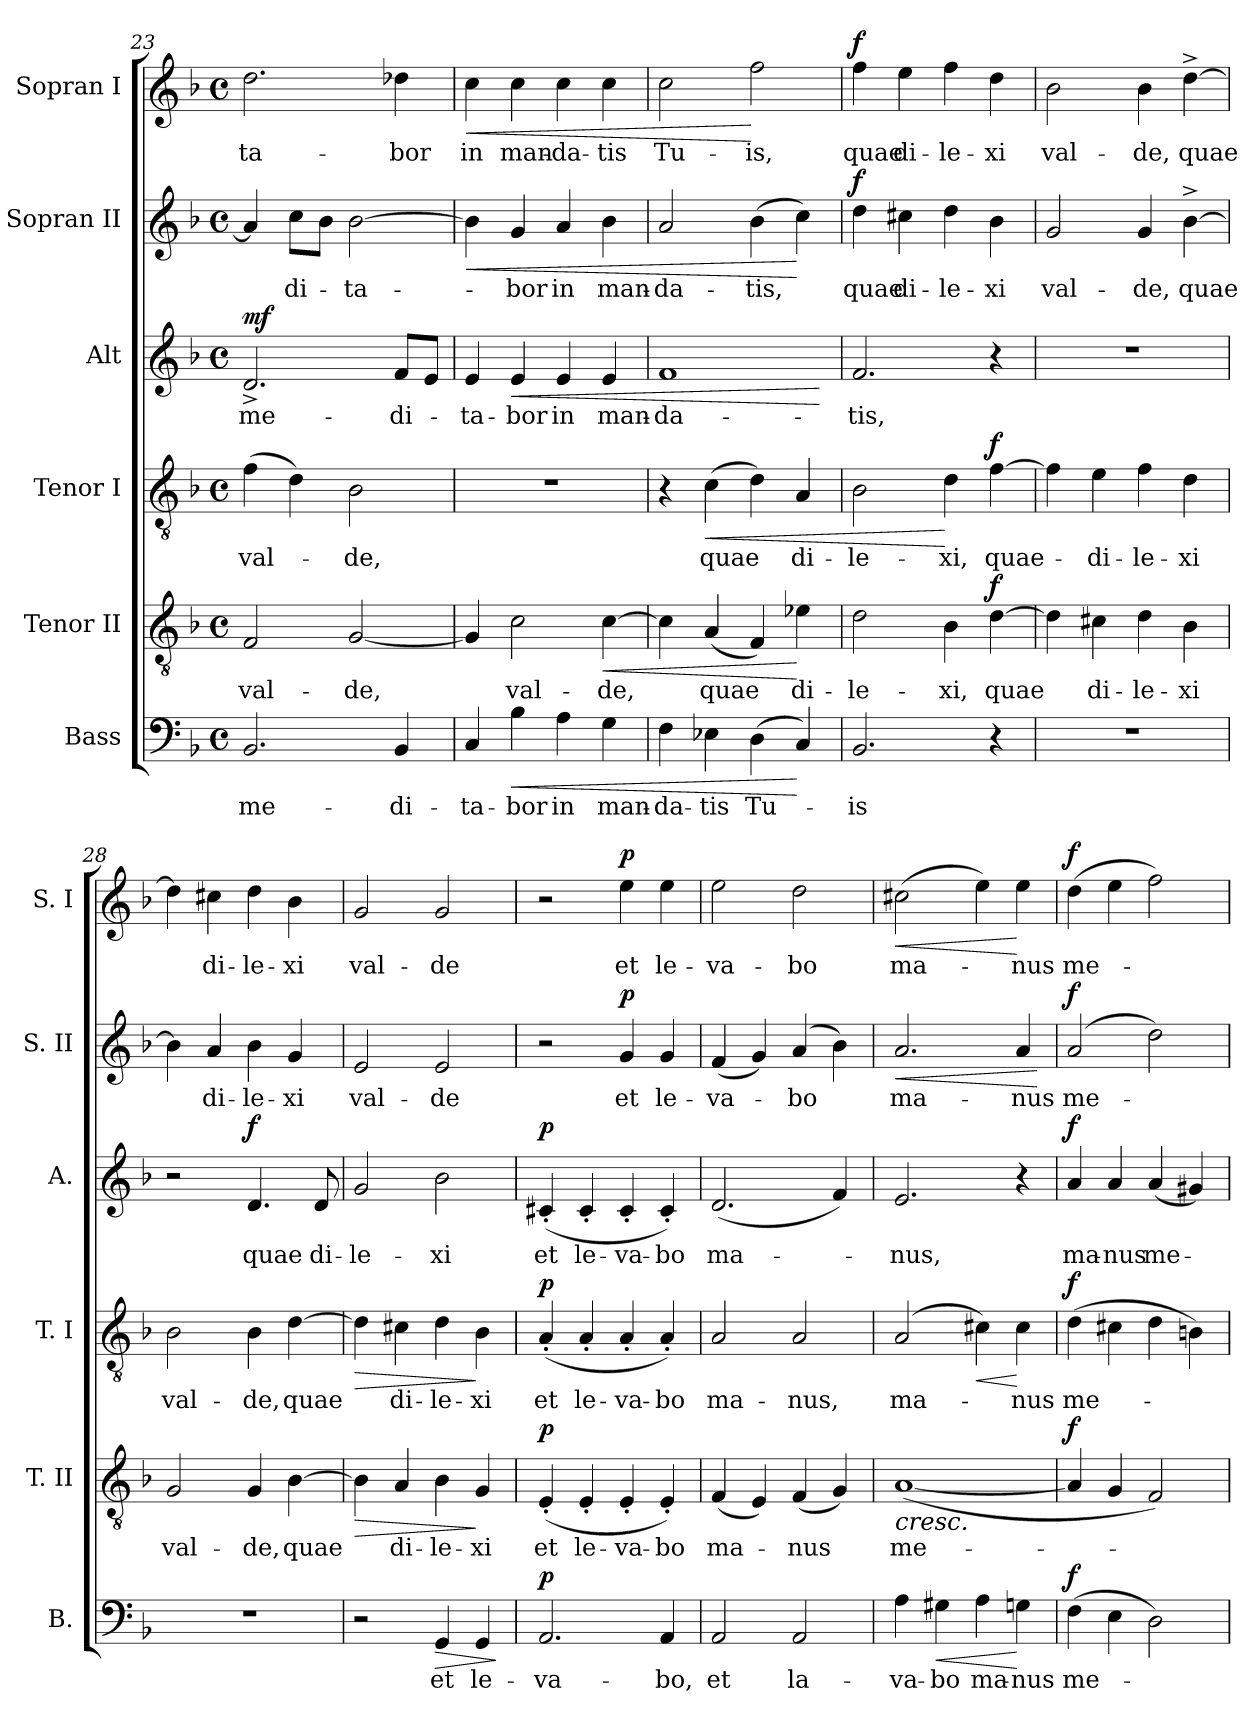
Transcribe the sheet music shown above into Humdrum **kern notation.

**kern	**text	**dynam	**kern	**text	**dynam	**kern	**text	**dynam	**kern	**text	**dynam	**kern	**text	**dynam	**kern	**text	**dynam
*part6	*part6	*part6	*part5	*part5	*part5	*part4	*part4	*part4	*part3	*part3	*part3	*part2	*part2	*part2	*part1	*part1	*part1
*staff6	*staff6	*staff6	*staff5	*staff5	*staff5	*staff4	*staff4	*staff4	*staff3	*staff3	*staff3	*staff2	*staff2	*staff2	*staff1	*staff1	*staff1
*I"Bass	*	*	*I"Tenor II	*	*	*I"Tenor I	*	*	*I"Alt	*	*	*I"Sopran II	*	*	*I"Sopran I	*	*
*I'B.	*	*	*I'T. II	*	*	*I'T. I	*	*	*I'A.	*	*	*I'S. II	*	*	*I'S. I	*	*
*clefF4	*	*	*clefGv2	*	*	*clefGv2	*	*	*clefG2	*	*	*clefG2	*	*	*clefG2	*	*
*k[b-]	*	*	*k[b-]	*	*	*k[b-]	*	*	*k[b-]	*	*	*k[b-]	*	*	*k[b-]	*	*
*F:	*	*	*F:	*	*	*F:	*	*	*F:	*	*	*F:	*	*	*F:	*	*
*M4/4	*	*	*M4/4	*	*	*M4/4	*	*	*M4/4	*	*	*M4/4	*	*	*M4/4	*	*
*met(c)	*	*	*met(c)	*	*	*met(c)	*	*	*met(c)	*	*	*met(c)	*	*	*met(c)	*	*
=23	=23	=23	=23	=23	=23	=23	=23	=23	=23	=23	=23	=23	=23	=23	=23	=23	=23
!	!LO:LY:b	!	!	!LO:LY:b	!	!	!LO:LY:b	!	!	!LO:LY:b	!LO:DY:a	!	!	!	!	!LO:LY:b	!
2.BB-/	me-	.	2F/	val-	.	(>4f\	val-	.	2.d^</	me-	mf	4a/]	.	.	2.dd\	-ta-	.
!	!	!	!	!	!	!	!	!	!	!	!	!	!LO:LY:b	!	!	!	!
.	.	.	.	.	.	4d\)	.	.	.	.	.	8cc\L	-di-	.	.	.	.
.	.	.	.	.	.	.	.	.	.	.	.	8b-\J	.	.	.	.	.
!	!	!	!	!LO:LY:b	!	!	!LO:LY:b	!	!	!	!	!	!LO:LY:b	!	!	!	!
.	.	.	[2G/	-de,	.	2B-\	-de,	.	.	.	.	[2b-\	-ta-	.	.	.	.
!	!LO:LY:b	!	!	!	!	!	!	!	!	!LO:LY:b	!	!	!	!	!	!LO:LY:b	!
4BB-/	-di-	.	.	.	.	.	.	.	8f/L	-di-	.	.	.	.	4dd-X\	-bor	.
.	.	.	.	.	.	.	.	.	8e/J	.	.	.	.	.	.	.	.
=24	=24	=24	=24	=24	=24	=24	=24	=24	=24	=24	=24	=24	=24	=24	=24	=24	=24
!	!LO:LY:b	!	!	!	!	!	!	!	!	!LO:LY:b	!	!	!	!LO:HP:b	!	!LO:LY:b	!LO:HP:b
4C/	-ta-	.	4G/]	.	.	1r	.	.	4e/	-ta-	.	4b-\]	.	<	4cc\	in	<
!	!LO:LY:b	!LO:HP:b	!	!LO:LY:b	!	!	!	!	!	!LO:LY:b	!LO:HP:b	!	!LO:LY:b	!	!	!LO:LY:b	!
4B-\	-bor	<	2c\	val-	.	.	.	.	4e/	-bor	<	4g/	-bor	.	4cc\	man-	.
!	!LO:LY:b	!	!	!	!	!	!	!	!	!LO:LY:b	!	!	!LO:LY:b	!	!	!LO:LY:b	!
4A\	in	.	.	.	.	.	.	.	4e/	in	.	4a/	in	.	4cc\	-da-	.
!	!LO:LY:b	!	!	!LO:LY:b	!LO:HP:b	!	!	!	!	!LO:LY:b	!	!	!LO:LY:b	!	!	!LO:LY:b	!
4G\	man-	.	[4c\	-de,	<	.	.	.	4e/	man-	.	4b-\	man-	.	4cc\	-tis	.
=25	=25	=25	=25	=25	=25	=25	=25	=25	=25	=25	=25	=25	=25	=25	=25	=25	=25
!	!LO:LY:b	!	!	!	!	!	!	!	!	!LO:LY:b	!	!	!LO:LY:b	!	!	!LO:LY:b	!
4F\	-da-	.	4c\]	.	.	4r	.	.	1f	-da-	.	2a/	-da-	.	2cc\	Tu-	.
!	!LO:LY:b	!	!	!LO:LY:b	!	!	!LO:LY:b	!LO:HP:b	!	!	!	!	!	!	!	!	!
4E-X\	-tis	.	(<4A/	quae	.	(>4c\	quae	<	.	.	.	.	.	.	.	.	.
!	!LO:LY:b	!	!	!	!	!	!	!	!	!	!	!	!LO:LY:b	!	!	!LO:LY:b	!
(>4D\	Tu-	.	4F/)	.	.	4d\)	.	.	.	.	.	(>4b-\	-tis,	.	2ff\	-is,	[
!	!	!	!	!LO:LY:b	!	!	!LO:LY:b	!	!	!	!	!	!	!	!	!	!
4C/)	.	[	4e-X\	di-	[	4A/	di-	.	.	.	.	4cc\)	.	[	.	.	.
.	.	.	.	.	.	.	.	.	.	.	[	.	.	.	.	.	.
=26	=26	=26	=26	=26	=26	=26	=26	=26	=26	=26	=26	=26	=26	=26	=26	=26	=26
!	!LO:LY:b	!	!	!LO:LY:b	!	!	!LO:LY:b	!	!	!LO:LY:b	!	!	!LO:LY:b	!LO:DY:a	!	!LO:LY:b	!LO:DY:a
2.BB-/	-is	.	2d\	-le-	.	2B-\	-le-	.	2.f/	-tis,	.	4dd\	quae	f	4ff\	quae	f
!	!	!	!	!	!	!	!	!	!	!	!	!	!LO:LY:b	!	!	!LO:LY:b	!
.	.	.	.	.	.	.	.	.	.	.	.	4cc#X\	di-	.	4ee\	di-	.
!	!	!	!	!LO:LY:b	!	!	!LO:LY:b	!	!	!	!	!	!LO:LY:b	!	!	!LO:LY:b	!
.	.	.	4B-\	-xi,	.	4d\	-xi,	[	.	.	.	4dd\	-le-	.	4ff\	-le-	.
!	!	!	!	!LO:LY:b	!LO:DY:a	!	!LO:LY:b	!LO:DY:a	!	!	!	!	!LO:LY:b	!	!	!LO:LY:b	!
4r	.	.	[4d\	quae	f	[4f\	quae-	f	4r	.	.	4b-\	-xi	.	4dd\	-xi	.
!!LO:LB:g=z
=27	=27	=27	=27	=27	=27	=27	=27	=27	=27	=27	=27	=27	=27	=27	=27	=27	=27
!	!	!	!	!	!	!	!	!	!	!	!	!	!LO:LY:b	!	!	!LO:LY:b	!
1r	.	.	4d\]	.	.	4f\]	.	.	1r	.	.	2g/	val-	.	2b-\	val-	.
!	!	!	!	!LO:LY:b	!	!	!LO:LY:b	!	!	!	!	!	!	!	!	!	!
.	.	.	4c#X\	di-	.	4e\	-di-	.	.	.	.	.	.	.	.	.	.
!	!	!	!	!LO:LY:b	!	!	!LO:LY:b	!	!	!	!	!	!LO:LY:b	!	!	!LO:LY:b	!
.	.	.	4d\	-le-	.	4f\	-le-	.	.	.	.	4g/	-de,	.	4b-\	-de,	.
!	!	!	!	!LO:LY:b	!	!	!LO:LY:b	!	!	!	!	!	!LO:LY:b	!	!	!LO:LY:b	!
.	.	.	4B-\	-xi	.	4d\	-xi	.	.	.	.	[4b-^>\	quae	.	[4dd^>\	quae	.
=28	=28	=28	=28	=28	=28	=28	=28	=28	=28	=28	=28	=28	=28	=28	=28	=28	=28
!	!	!	!	!LO:LY:b	!	!	!LO:LY:b	!	!	!	!	!	!	!	!	!	!
1r	.	.	2G/	val-	.	2B-\	val-	.	2r	.	.	4b-\]	.	.	4dd\]	.	.
!	!	!	!	!	!	!	!	!	!	!	!	!	!LO:LY:b	!	!	!LO:LY:b	!
.	.	.	.	.	.	.	.	.	.	.	.	4a/	di-	.	4cc#X\	di-	.
!	!	!	!	!LO:LY:b	!	!	!LO:LY:b	!	!	!LO:LY:b	!LO:DY:a	!	!LO:LY:b	!	!	!LO:LY:b	!
.	.	.	4G/	-de,	.	4B-\	-de,	.	4.d/	quae	f	4b-\	-le-	.	4dd\	-le-	.
!	!	!	!	!LO:LY:b	!	!	!LO:LY:b	!	!	!	!	!	!LO:LY:b	!	!	!LO:LY:b	!
.	.	.	[4B-\	quae	.	[4d\	quae	.	.	.	.	4g/	-xi	.	4b-\	-xi	.
!	!	!	!	!	!	!	!	!	!	!LO:LY:b	!	!	!	!	!	!	!
.	.	.	.	.	.	.	.	.	8d/	di-	.	.	.	.	.	.	.
=29	=29	=29	=29	=29	=29	=29	=29	=29	=29	=29	=29	=29	=29	=29	=29	=29	=29
!	!	!	!	!	!LO:HP:b	!	!	!LO:HP:b	!	!LO:LY:b	!	!	!LO:LY:b	!	!	!LO:LY:b	!
2r	.	.	4B-\]	.	>	4d\]	.	>	2g/	-le-	.	2e/	val-	.	2g/	val-	.
!	!	!	!	!LO:LY:b	!	!	!LO:LY:b	!	!	!	!	!	!	!	!	!	!
.	.	.	4A/	di-	.	4c#X\	di-	.	.	.	.	.	.	.	.	.	.
!	!LO:LY:b	!LO:HP:b	!	!LO:LY:b	!	!	!LO:LY:b	!	!	!LO:LY:b	!	!	!LO:LY:b	!	!	!LO:LY:b	!
4GG/	et	>	4B-\	-le-	.	4d\	-le-	.	2b-\	-xi	.	2e/	-de	.	2g/	-de	.
!	!LO:LY:b	!	!	!LO:LY:b	!	!	!LO:LY:b	!	!	!	!	!	!	!	!	!	!
4GG/	le-	.	4G/	-xi	]	4B-\	-xi	]	.	.	.	.	.	.	.	.	.
.	.	]	.	.	.	.	.	.	.	.	.	.	.	.	.	.	.
=30	=30	=30	=30	=30	=30	=30	=30	=30	=30	=30	=30	=30	=30	=30	=30	=30	=30
!	!LO:LY:b	!LO:DY:a	!	!LO:LY:b	!LO:DY:a	!	!LO:LY:b	!LO:DY:a	!	!LO:LY:b	!LO:DY:a	!	!	!	!	!	!
2.AA/	-va-	p	(>4E'</	et	p	(>4A'</	et	p	(4c#X'</	et	p	2r	.	.	2r	.	.
!	!	!	!	!LO:LY:b	!	!	!LO:LY:b	!	!	!LO:LY:b	!	!	!	!	!	!	!
.	.	.	4E'</	le-	.	4A'</	le-	.	4c#'</	le-	.	.	.	.	.	.	.
!	!	!	!	!LO:LY:b	!	!	!LO:LY:b	!	!	!LO:LY:b	!	!	!LO:LY:b	!LO:DY:a	!	!LO:LY:b	!LO:DY:a
.	.	.	4E'</	-va-	.	4A'</	-va-	.	4c#'</	-va-	.	4g/	et	p	4ee\	et	p
!	!LO:LY:b	!	!	!LO:LY:b	!	!	!LO:LY:b	!	!	!LO:LY:b	!	!	!LO:LY:b	!	!	!LO:LY:b	!
4AA/	-bo,	.	4E'</)	-bo	.	4A'</)	-bo	.	4c#'</)	-bo	.	4g/	le-	.	4ee\	le-	.
=31	=31	=31	=31	=31	=31	=31	=31	=31	=31	=31	=31	=31	=31	=31	=31	=31	=31
!	!LO:LY:b	!	!	!LO:LY:b	!	!	!LO:LY:b	!	!	!LO:LY:b	!	!	!LO:LY:b	!	!	!LO:LY:b	!
2AA/	et	.	(<4F/	ma-	.	2A/	ma-	.	(<2.d/	ma-	.	(<4f/	-va-	.	2ee\	-va-	.
.	.	.	4E/)	.	.	.	.	.	.	.	.	4g/)	.	.	.	.	.
!	!LO:LY:b	!	!	!LO:LY:b	!	!	!LO:LY:b	!	!	!	!	!	!LO:LY:b	!	!	!LO:LY:b	!
2AA/	la-	.	(<4F/	-nus	.	2A/	-nus,	.	.	.	.	(4a/	-bo	.	2dd\	-bo	.
.	.	.	4G/)	.	.	.	.	.	4f/)	.	.	4b-\)	.	.	.	.	.
!!LO:PB:g=z
=32	=32	=32	=32	=32	=32	=32	=32	=32	=32	=32	=32	=32	=32	=32	=32	=32	=32
!	!LO:LY:b	!	!	!LO:LY:b	!LO:HP:b	!	!LO:LY:b	!	!	!LO:LY:b	!	!	!LO:LY:b	!LO:HP:b	!	!LO:LY:b	!LO:HP:b
4A\	-va-	.	(<[1A	me-	<	(2A/	ma-	.	2.e/	-nus,	.	2.a/	ma-	<	(>2cc#X\	ma-	<
!	!LO:LY:b	!LO:HP:b	!	!	!	!	!	!	!	!	!	!	!	!	!	!	!
4G#X\	-bo	<	.	.	.	.	.	.	.	.	.	.	.	.	.	.	.
!	!LO:LY:b	!	!	!	!	!	!	!LO:HP:b	!	!	!	!	!	!	!	!	!
4A\	ma-	.	.	.	.	4c#X\)	.	<	.	.	.	.	.	.	4ee\)	.	.
!	!LO:LY:b	!	!	!	!	!	!LO:LY:b	!	!	!	!	!	!LO:LY:b	!	!	!LO:LY:b	!
4Gn\	-nus	[	.	.	.	4c#\	-nus	[	4r	.	.	4a/	-nus	.	4ee\	-nus	[
.	.	.	.	.	.	.	.	.	.	.	.	.	.	[	.	.	.
=33	=33	=33	=33	=33	=33	=33	=33	=33	=33	=33	=33	=33	=33	=33	=33	=33	=33
!	!LO:LY:b	!LO:DY:a	!	!	!LO:DY:a	!	!LO:LY:b	!LO:DY:a	!	!LO:LY:b	!LO:DY:a	!	!LO:LY:b	!LO:DY:a	!	!LO:LY:b	!LO:DY:a
(>4F\	me-	f	4A/]	.	f	(>4d\	me-	f	4a/	ma-	f	(2a/	me-	f	(>4dd\	me-	f
!	!	!	!	!	!	!	!	!	!	!LO:LY:b	!	!	!	!	!	!	!
4E\	.	.	4G/	.	[	4c#X\	.	.	4a/	-nus	.	.	.	.	4ee\	.	.
!	!	!	!	!	!	!	!	!	!	!LO:LY:b	!	!	!	!	!	!	!
2D\)	.	.	2F/)	.	.	4d\	.	.	(<4a/	me-	.	2dd\)	.	.	2ff\)	.	.
.	.	.	.	.	.	4Bn\)	.	.	4g#X/)	.	.	.	.	.	.	.	.
=	=	=	=	=	=	=	=	=	=	=	=	=	=	=	=	=	=
*-	*-	*-	*-	*-	*-	*-	*-	*-	*-	*-	*-	*-	*-	*-	*-	*-	*-
